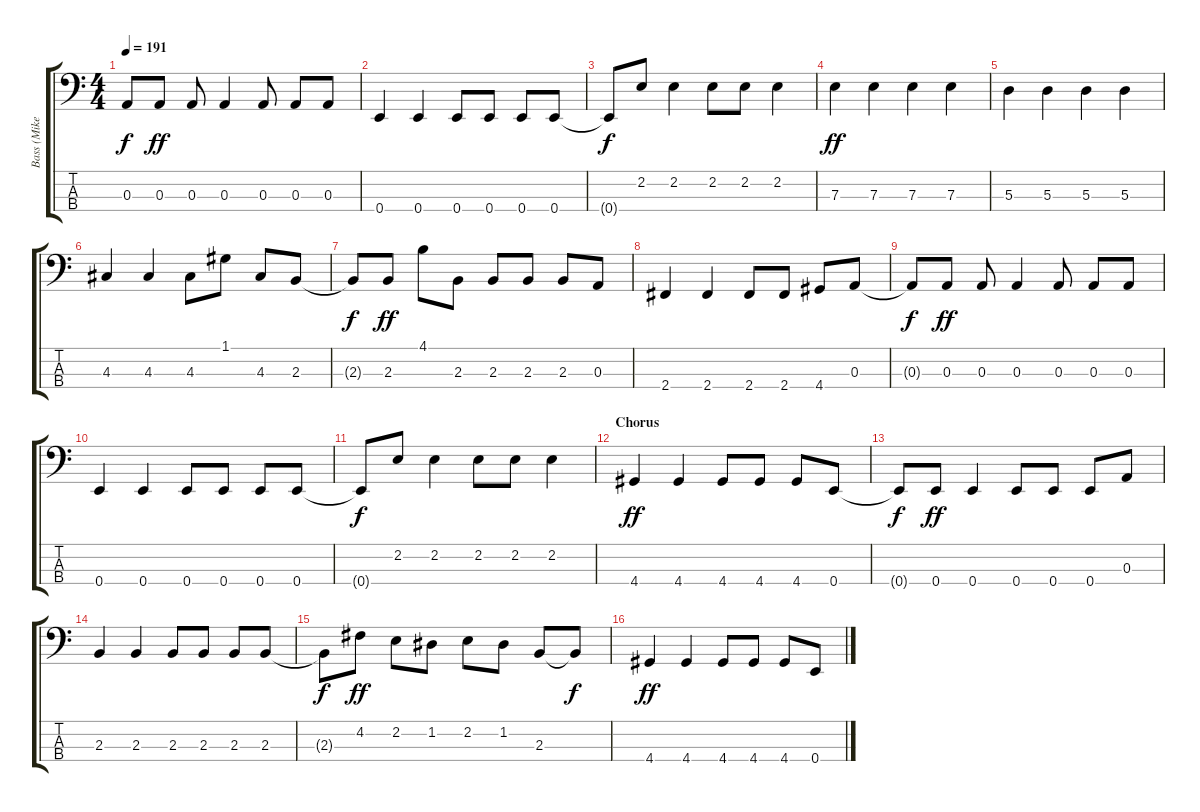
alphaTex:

\track ("Bass (Mike Dirnt)" "Bass (Mike") {instrument electricbasspick}
\staff {score tabs}
\tuning (G2 D2 A1 E1) {hide}
\ts (4 4)
\tempo 191
\clef f4
\ks c
0.3{t}.8{dy f} 0.3.8{dy ff} 0.3.8 0.3.4 0.3.8 0.3.8 0.3.8 |
0.4.4 0.4.4 0.4.8 0.4.8 0.4.8 0.4.8 |
0.4{t}.8{dy f} 2.2.8 2.2.4 2.2.8 2.2.8 2.2.4 |
7.3.4{dy ff} 7.3.4 7.3.4 7.3.4 |
5.3.4 5.3.4 5.3.4 5.3.4 |
4.3.4 4.3.4 4.3.8 1.1.8 4.3.8 2.3.8 |
2.3{t}.8{dy f} 2.3.8{dy ff} 4.1.8 2.3.8 2.3.8 2.3.8 2.3.8 0.3.8 |
2.4.4 2.4.4 2.4.8 2.4.8 4.4.8 0.3.8 |
0.3{t}.8{dy f} 0.3.8{dy ff} 0.3.8 0.3.4 0.3.8 0.3.8 0.3.8 |
0.4.4 0.4.4 0.4.8 0.4.8 0.4.8 0.4.8 |
0.4{t}.8{dy f} 2.2.8 2.2.4 2.2.8 2.2.8 2.2.4 |
\section ("" "Chorus")
4.4.4{dy ff} 4.4.4 4.4.8 4.4.8 4.4.8 0.4.8 |
0.4{t}.8{dy f} 0.4.8{dy ff} 0.4.4 0.4.8 0.4.8 0.4.8 0.3.8 |
2.3.4 2.3.4 2.3.8 2.3.8 2.3.8 2.3.8 |
2.3{t}.8{dy f} 4.2.8{dy ff} 2.2.8 1.2.8 2.2.8 1.2.8 2.3.8 2.3{t}.8{dy f} |
4.4.4{dy ff} 4.4.4 4.4.8 4.4.8 4.4.8 0.4.8
